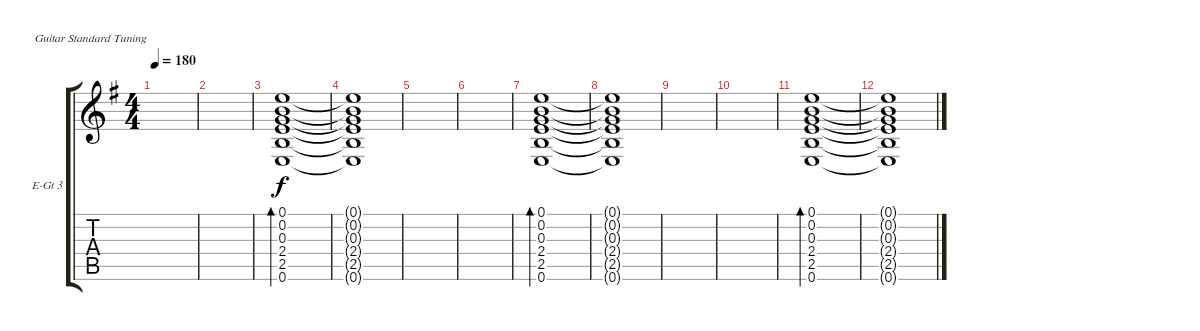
\defaultSystemsLayout 4
\bracketExtendMode groupsimilarinstruments
\firstSystemTrackNameOrientation horizontal
\otherSystemsTrackNameOrientation horizontal
\track ("Electric Guitar 3" "E-Gt 3") {instrument electricguitarclean}
\staff {score tabs}
\tuning (E4 B3 G3 D3 A2 E2)
\ts (4 4)
\tempo 180
\clef g2
\ks g
|
|
(0.1 0.2 0.3 2.4 2.5 0.6).1{bd 479} |
(0.6{t} 2.5{t} 2.4{t} 0.3{t} 0.2{t} 0.1{t}).1 |
|
|
(0.1 0.2 0.3 2.4 2.5 0.6).1{bd 479} |
(0.6{t} 2.5{t} 2.4{t} 0.3{t} 0.2{t} 0.1{t}).1 |
|
|
(0.1 0.2 0.3 2.4 2.5 0.6).1{bd 476} |
(0.6{t} 2.5{t} 2.4{t} 0.3{t} 0.2{t} 0.1{t}).1
